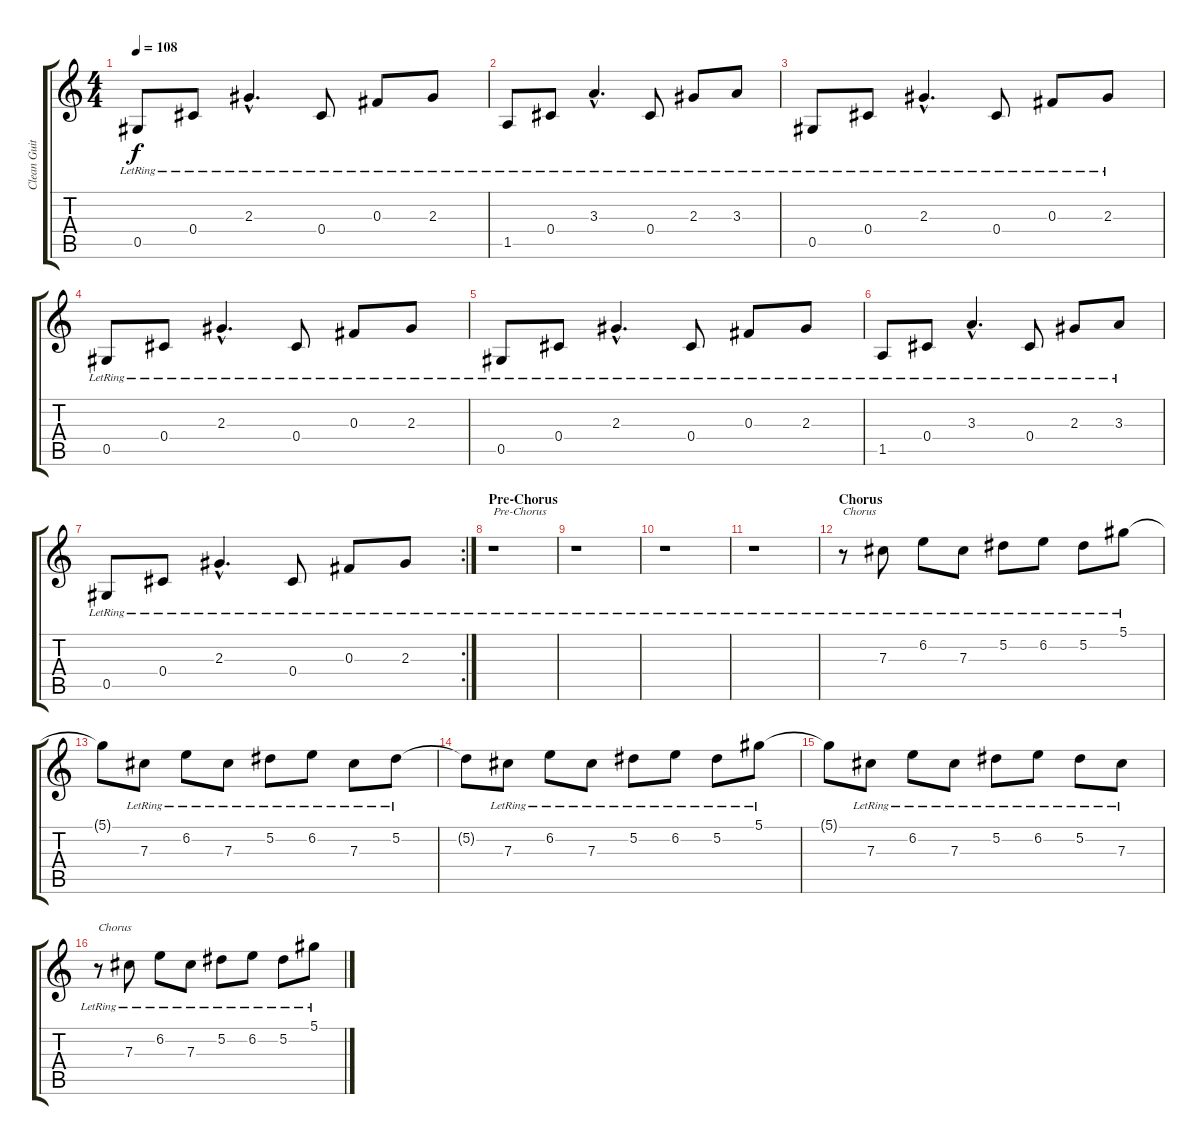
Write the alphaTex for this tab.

\track ("Clean Guitar" "Clean Guit") {instrument electricguitarjazz}
\staff {score tabs}
\tuning (Eb4 Bb3 Gb3 Db3 Ab2 Eb2) {hide}
\ts (4 4)
\tempo 108
\clef g2
\ks c
0.5{lr}.8{dy f} 0.4{lr}.8 2.3{hac lr}.4{d} 0.4{lr}.8 0.3{lr}.8 2.3{lr}.8 |
1.5{lr}.8 0.4{lr}.8 3.3{hac lr}.4{d} 0.4{lr}.8 2.3{lr}.8 3.3{lr}.8 |
0.5{lr}.8 0.4{lr}.8 2.3{hac lr}.4{d} 0.4{lr}.8 0.3{lr}.8 2.3{lr}.8 |
0.5{lr}.8 0.4{lr}.8 2.3{hac lr}.4{d} 0.4{lr}.8 0.3{lr}.8 2.3{lr}.8 |
0.5{lr}.8 0.4{lr}.8 2.3{hac lr}.4{d} 0.4{lr}.8 0.3{lr}.8 2.3{lr}.8 |
1.5{lr}.8 0.4{lr}.8 3.3{hac lr}.4{d} 0.4{lr}.8 2.3{lr}.8 3.3{lr}.8 |
\rc 2
0.5{lr}.8 0.4{lr}.8 2.3{hac lr}.4{d} 0.4{lr}.8 0.3{lr}.8 2.3{lr}.8 |
\section ("" "Pre-Chorus")
r.1{txt "Pre-Chorus"} |
r.1 |
r.1 |
r.1 |
\section ("" "Chorus")
r.8{txt "Chorus"} 7.3{lr}.8 6.2{lr}.8 7.3{lr}.8 5.2{lr}.8 6.2{lr}.8 5.2{lr}.8 5.1{lr}.8 |
5.1{t}.8 7.3{lr}.8 6.2{lr}.8 7.3{lr}.8 5.2{lr}.8 6.2{lr}.8 7.3{lr}.8 5.2{lr}.8 |
5.2{t}.8 7.3{lr}.8 6.2{lr}.8 7.3{lr}.8 5.2{lr}.8 6.2{lr}.8 5.2{lr}.8 5.1{lr}.8 |
5.1{t}.8 7.3{lr}.8 6.2{lr}.8 7.3{lr}.8 5.2{lr}.8 6.2{lr}.8 5.2{lr}.8 7.3{lr}.8 |
r.8{txt "Chorus"} 7.3{lr}.8 6.2{lr}.8 7.3{lr}.8 5.2{lr}.8 6.2{lr}.8 5.2{lr}.8 5.1{lr}.8
